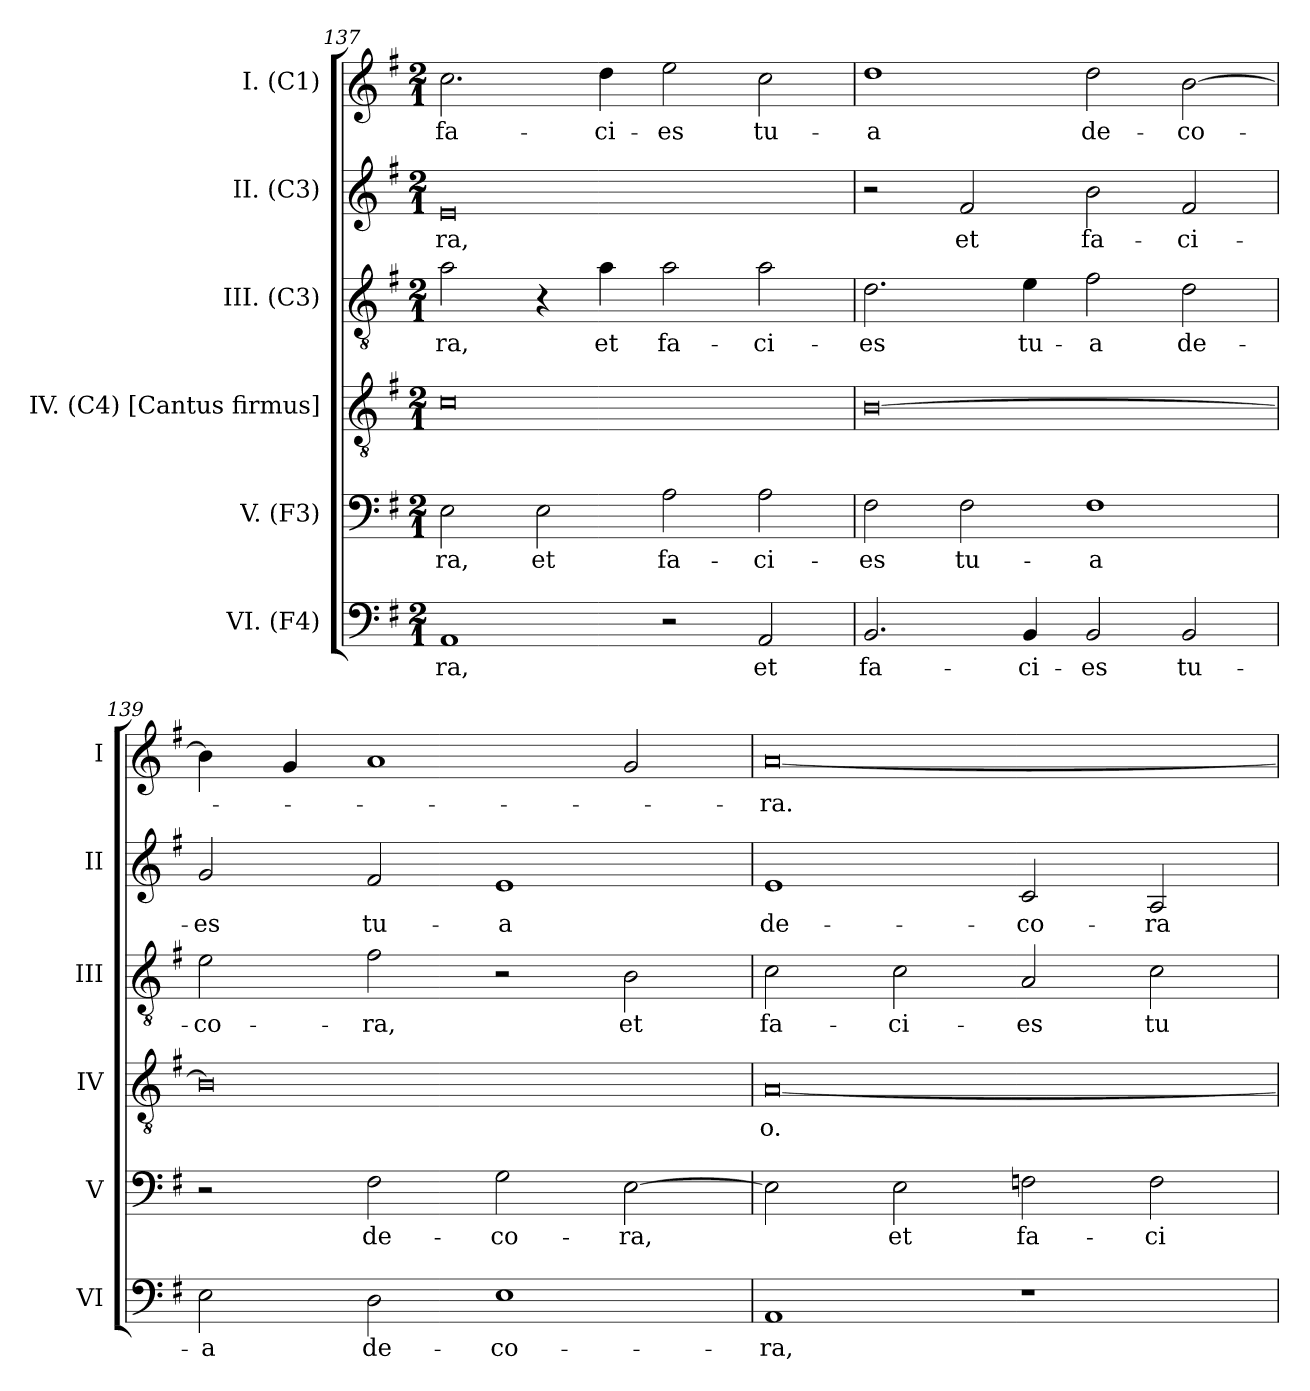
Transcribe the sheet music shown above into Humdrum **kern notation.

**kern	**text	**kern	**text	**kern	**text	**kern	**text	**kern	**text	**kern	**text
*part6	*part6	*part5	*part5	*part4	*part4	*part3	*part3	*part2	*part2	*part1	*part1
*staff6	*staff6	*staff5	*staff5	*staff4	*staff4	*staff3	*staff3	*staff2	*staff2	*staff1	*staff1
*I"VI. (F4)	*	*I"V. (F3)	*	*I"IV. (C4) [Cantus firmus]	*	*I"III. (C3)	*	*I"II. (C3)	*	*I"I. (C1)	*
*I'VI	*	*I'V	*	*I'IV	*	*I'III	*	*I'II	*	*I'I	*
*clefF4	*	*clefF4	*	*clefGv2	*	*clefGv2	*	*clefG2	*	*clefG2	*
*	*	*	*	*ITrd7c12	*	*	*	*	*	*	*
*k[f#]	*	*k[f#]	*	*k[f#]	*	*k[f#]	*	*k[f#]	*	*k[f#]	*
*G:	*	*G:	*	*G:	*	*G:	*	*G:	*	*G:	*
*M2/1	*	*M2/1	*	*M2/1	*	*M2/1	*	*M2/1	*	*M2/1	*
=137	=137	=137	=137	=137	=137	=137	=137	=137	=137	=137	=137
!	!LO:LY:b:color=#000000	!	!	!	!	!	!	!	!	!	!
!	!	!	!LO:LY:b:color=#000000	!	!	!	!	!	!	!	!
!	!	!	!	!	!	!	!LO:LY:b:color=#000000	!	!	!	!
!	!	!	!	!	!	!	!	!	!LO:LY:b:color=#000000	!	!
!	!	!	!	!	!	!	!	!	!	!	!LO:LY:b:color=#000000
1AAi	-ra,	2Ei\	-ra,	0Ci	.	2ai\	-ra,	0ei	-ra,	2.cci\	fa-
!	!	!	!LO:LY:b:color=#000000	!	!	!	!	!	!	!	!
.	.	2Ei\	et	.	.	4r	.	.	.	.	.
!	!	!	!	!	!	!	!LO:LY:b:color=#000000	!	!	!	!
!	!	!	!	!	!	!	!	!	!	!	!LO:LY:b:color=#000000
.	.	.	.	.	.	4ai\	et	.	.	4ddi\	-ci-
!	!	!	!LO:LY:b:color=#000000	!	!	!	!	!	!	!	!
!	!	!	!	!	!	!	!LO:LY:b:color=#000000	!	!	!	!
!	!	!	!	!	!	!	!	!	!	!	!LO:LY:b:color=#000000
2r	.	2Ai\	fa-	.	.	2ai\	fa-	.	.	2eei\	-es
!	!LO:LY:b:color=#000000	!	!	!	!	!	!	!	!	!	!
!	!	!	!LO:LY:b:color=#000000	!	!	!	!	!	!	!	!
!	!	!	!	!	!	!	!LO:LY:b:color=#000000	!	!	!	!
!	!	!	!	!	!	!	!	!	!	!	!LO:LY:b:color=#000000
2AAi/	et	2Ai\	-ci-	.	.	2ai\	-ci-	.	.	2cci\	tu-
!!LO:LB:g=z
=138	=138	=138	=138	=138	=138	=138	=138	=138	=138	=138	=138
!	!LO:LY:b:color=#000000	!	!	!	!	!	!	!	!	!	!
!	!	!	!LO:LY:b:color=#000000	!	!	!	!	!	!	!	!
!	!	!	!	!	!	!	!LO:LY:b:color=#000000	!	!	!	!
!	!	!	!	!	!	!	!	!	!	!	!LO:LY:b:color=#000000
2.BBi/	fa-	2F#i\	-es	[0BBi	.	2.di\	-es	2r	.	1ddi	-a
!	!	!	!LO:LY:b:color=#000000	!	!	!	!	!	!	!	!
!	!	!	!	!	!	!	!	!	!LO:LY:b:color=#000000	!	!
.	.	2F#i\	tu-	.	.	.	.	2f#i/	et	.	.
!	!LO:LY:b:color=#000000	!	!	!	!	!	!	!	!	!	!
!	!	!	!	!	!	!	!LO:LY:b:color=#000000	!	!	!	!
4BBi/	-ci-	.	.	.	.	4ei\	tu-	.	.	.	.
!	!LO:LY:b:color=#000000	!	!	!	!	!	!	!	!	!	!
!	!	!	!LO:LY:b:color=#000000	!	!	!	!	!	!	!	!
!	!	!	!	!	!	!	!LO:LY:b:color=#000000	!	!	!	!
!	!	!	!	!	!	!	!	!	!LO:LY:b:color=#000000	!	!
!	!	!	!	!	!	!	!	!	!	!	!LO:LY:b:color=#000000
2BBi/	-es	1F#i	-a	.	.	2f#i\	-a	2bi\	fa-	2ddi\	de-
!	!LO:LY:b:color=#000000	!	!	!	!	!	!	!	!	!	!
!	!	!	!	!	!	!	!LO:LY:b:color=#000000	!	!	!	!
!	!	!	!	!	!	!	!	!	!LO:LY:b:color=#000000	!	!
!	!	!	!	!	!	!	!	!	!	!	!LO:LY:b:color=#000000
2BBi/	tu-	.	.	.	.	2di\	de-	2f#i/	-ci-	[2bi\	-co-
=139	=139	=139	=139	=139	=139	=139	=139	=139	=139	=139	=139
!	!LO:LY:b:color=#000000	!	!	!	!	!	!	!	!	!	!
!	!	!	!	!	!	!	!LO:LY:b:color=#000000	!	!	!	!
!	!	!	!	!	!	!	!	!	!LO:LY:b:color=#000000	!	!
2Ei\	-a	2r	.	0BBi]	.	2ei\	-co-	2gi/	-es	4bi\]	.
.	.	.	.	.	.	.	.	.	.	4gi/	.
!	!LO:LY:b:color=#000000	!	!	!	!	!	!	!	!	!	!
!	!	!	!LO:LY:b:color=#000000	!	!	!	!	!	!	!	!
!	!	!	!	!	!	!	!LO:LY:b:color=#000000	!	!	!	!
!	!	!	!	!	!	!	!	!	!LO:LY:b:color=#000000	!	!
2Di\	de-	2F#i\	de-	.	.	2f#i\	-ra,	2f#i/	tu-	1ai	.
!	!LO:LY:b:color=#000000	!	!	!	!	!	!	!	!	!	!
!	!	!	!LO:LY:b:color=#000000	!	!	!	!	!	!	!	!
!	!	!	!	!	!	!	!	!	!LO:LY:b:color=#000000	!	!
1Ei	-co-	2Gi\	-co-	.	.	2r	.	1ei	-a	.	.
!	!	!	!LO:LY:b:color=#000000	!	!	!	!	!	!	!	!
!	!	!	!	!	!	!	!LO:LY:b:color=#000000	!	!	!	!
.	.	[2Ei\	-ra,	.	.	2Bi\	et	.	.	2gi/	.
=140	=140	=140	=140	=140	=140	=140	=140	=140	=140	=140	=140
!	!LO:LY:b:color=#000000	!	!	!	!	!	!	!	!	!	!
!	!	!	!	!	!LO:LY:b:color=#000000	!	!	!	!	!	!
!	!	!	!	!	!	!	!LO:LY:b:color=#000000	!	!	!	!
!	!	!	!	!	!	!	!	!	!LO:LY:b:color=#000000	!	!
!	!	!	!	!	!	!	!	!	!	!	!LO:LY:b:color=#000000
1AAi	-ra,	2Ei\]	.	[0AAi	-o.	2ci\	fa-	1ei	de-	[0ai	-ra.
!	!	!	!LO:LY:b:color=#000000	!	!	!	!	!	!	!	!
!	!	!	!	!	!	!	!LO:LY:b:color=#000000	!	!	!	!
.	.	2Ei\	et	.	.	2ci\	-ci-	.	.	.	.
!	!	!	!LO:LY:b:color=#000000	!	!	!	!	!	!	!	!
!	!	!	!	!	!	!	!LO:LY:b:color=#000000	!	!	!	!
!	!	!	!	!	!	!	!	!	!LO:LY:b:color=#000000	!	!
1r	.	2Fni\	fa-	.	.	2Ai/	-es	2ci/	-co-	.	.
!	!	!	!LO:LY:b:color=#000000	!	!	!	!	!	!	!	!
!	!	!	!	!	!	!	!LO:LY:b:color=#000000	!	!	!	!
!	!	!	!	!	!	!	!	!	!LO:LY:b:color=#000000	!	!
.	.	2Fi\	-ci-	.	.	2ci\	tu-	2Ai/	-ra	.	.
=	=	=	=	=	=	=	=	=	=	=	=
*-	*-	*-	*-	*-	*-	*-	*-	*-	*-	*-	*-
